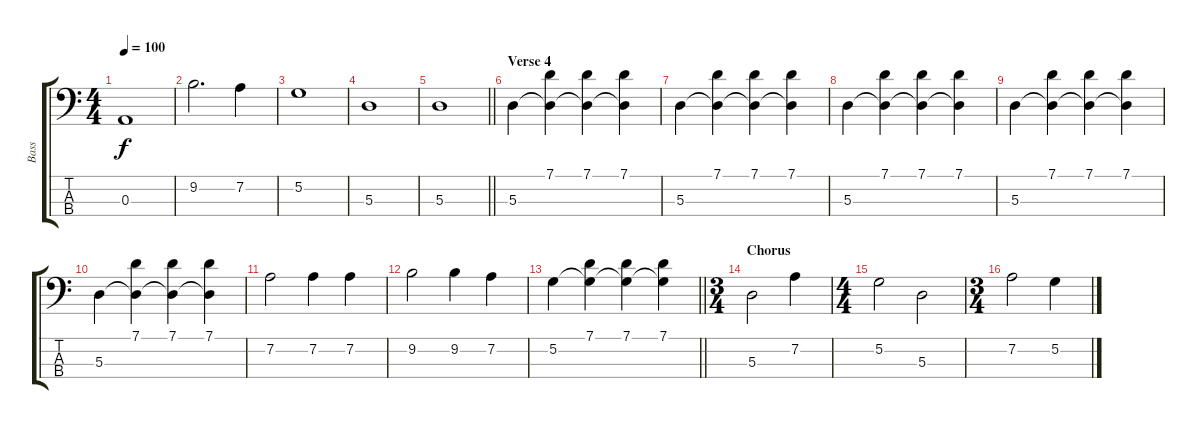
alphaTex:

\track ("Bass" "Bass") {instrument electricbassfinger}
\staff {score tabs}
\tuning (G2 D2 A1 E1) {hide}
\ts (4 4)
\tempo 100
\clef f4
\ks c
0.3.1{dy f} |
9.2.2{d} 7.2.4 |
5.2.1 |
5.3.1 |
\barLineRight lightlight
5.3.1 |
\section ("" "Verse 4")
5.3.4 (7.1 5.3{t}).4 (7.1 5.3{t}).4 (7.1 5.3{t}).4 |
5.3.4 (7.1 5.3{t}).4 (7.1 5.3{t}).4 (7.1 5.3{t}).4 |
5.3.4 (7.1 5.3{t}).4 (7.1 5.3{t}).4 (7.1 5.3{t}).4 |
5.3.4 (7.1 5.3{t}).4 (7.1 5.3{t}).4 (7.1 5.3{t}).4 |
5.3.4 (7.1 5.3{t}).4 (7.1 5.3{t}).4 (7.1 5.3{t}).4 |
7.2.2 7.2.4 7.2.4 |
9.2.2 9.2.4 7.2.4 |
\barLineRight lightlight
5.2.4 (7.1 5.2{t}).4 (7.1 5.2{t}).4 (7.1 5.2{t}).4 |
\ts (3 4)
\section ("" "Chorus")
5.3.2 7.2.4 |
\ts (4 4)
5.2.2 5.3.2 |
\ts (3 4)
7.2.2 5.2.4
